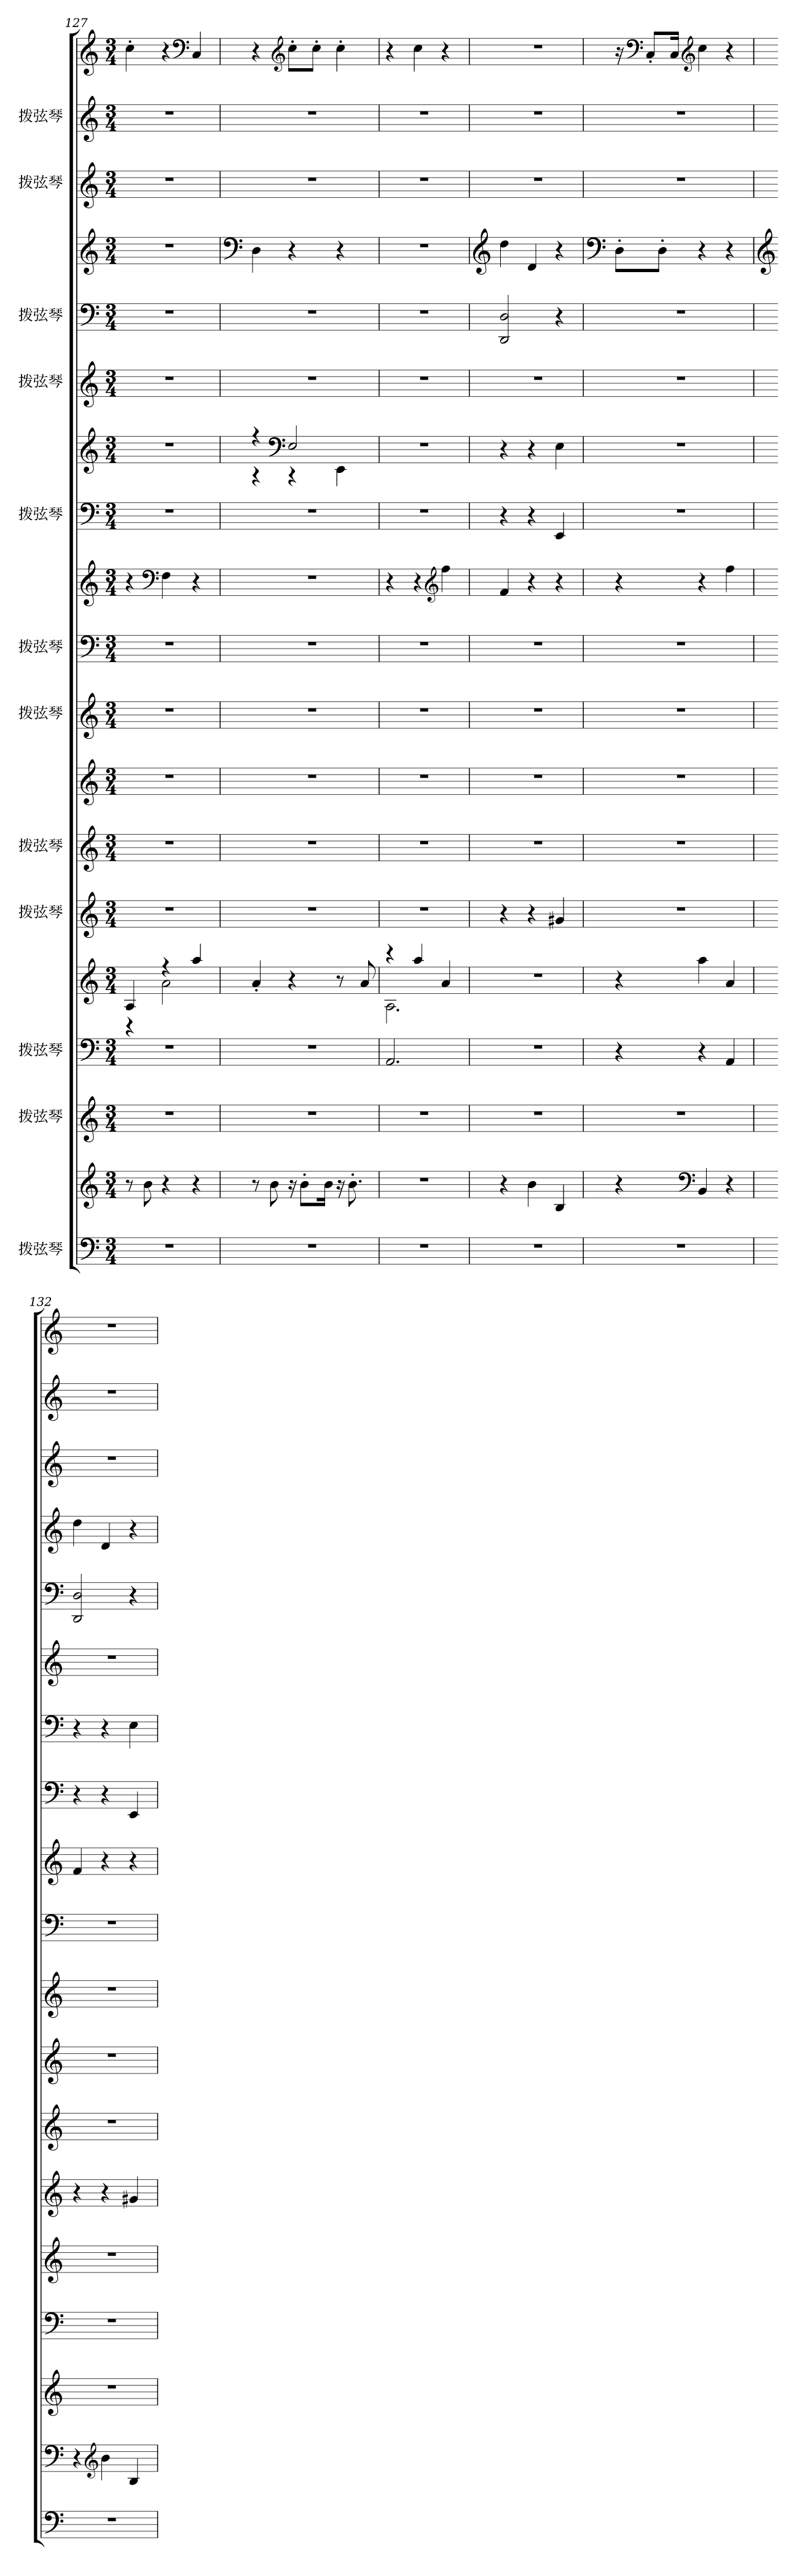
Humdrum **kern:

**kern	**kern	**kern	**kern	**kern	**kern	**kern	**kern	**kern	**kern	**kern	**kern	**kern	**kern	**kern	**kern	**kern	**kern	**kern
*part12	*part12	*part11	*part10	*part10	*part9	*part8	*part8	*part7	*part6	*part6	*part5	*part5	*part4	*part3	*part3	*part2	*part1	*part1
*staff19	*staff18	*staff17	*staff16	*staff15	*staff14	*staff13	*staff12	*staff11	*staff10	*staff9	*staff8	*staff7	*staff6	*staff5	*staff4	*staff3	*staff2	*staff1
*I"拨弦琴	*	*I"拨弦琴	*I"拨弦琴	*	*I"拨弦琴	*I"拨弦琴	*	*I"拨弦琴	*I"拨弦琴	*	*I"拨弦琴	*	*I"拨弦琴	*I"拨弦琴	*	*I"拨弦琴	*I"拨弦琴	*
*clefF4	*clefG2	*clefG2	*clefF4	*clefG2	*clefG2	*clefG2	*clefG2	*clefG2	*clefF4	*clefG2	*clefF4	*clefG2	*clefG2	*clefF4	*clefG2	*clefG2	*clefG2	*clefG2
*k[]	*k[]	*k[]	*k[]	*k[]	*k[]	*k[]	*k[]	*k[]	*k[]	*k[]	*k[]	*k[]	*k[]	*k[]	*k[]	*k[]	*k[]	*k[]
*M3/4	*M3/4	*M3/4	*M3/4	*M3/4	*M3/4	*M3/4	*M3/4	*M3/4	*M3/4	*M3/4	*M3/4	*M3/4	*M3/4	*M3/4	*M3/4	*M3/4	*M3/4	*M3/4
=127	=127	=127	=127	=127	=127	=127	=127	=127	=127	=127	=127	=127	=127	=127	=127	=127	=127	=127
*	*	*	*	*^	*	*	*	*	*	*	*	*	*	*	*	*	*	*
2.r	8r	2.r	2.r	4A/	4r	2.r	2.r	2.r	2.r	2.r	4r	2.r	2.r	2.r	2.r	2.r	2.r	2.r	4cc'\
.	8b\	.	.	.	.	.	.	.	.	.	.	.	.	.	.	.	.	.	.
*	*	*	*	*	*	*	*	*	*	*	*clefF4	*	*	*	*	*	*	*	*
.	4r	.	.	4r	2a\	.	.	.	.	.	4F\	.	.	.	.	.	.	.	4r
*	*	*	*	*	*	*	*	*	*	*	*	*	*	*	*	*	*	*	*clefF4
.	4r	.	.	4aa/	.	.	.	.	.	.	4r	.	.	.	.	.	.	.	4C/
*	*	*	*	*v	*v	*	*	*	*	*	*	*	*	*	*	*	*	*	*
=128	=128	=128	=128	=128	=128	=128	=128	=128	=128	=128	=128	=128	=128	=128	=128	=128	=128	=128
*	*	*	*	*	*	*	*	*	*	*	*	*	*	*	*clefF4	*	*	*
*	*	*	*	*	*	*	*	*	*	*	*	*^	*	*	*	*	*	*
2.r	8r	2.r	2.r	4a'/	2.r	2.r	2.r	2.r	2.r	2.r	2.r	4r	4r	2.r	2.r	4D\	2.r	2.r	4r
.	8b\	.	.	.	.	.	.	.	.	.	.	.	.	.	.	.	.	.	.
*	*	*	*	*	*	*	*	*	*	*	*	*clefF4	*	*	*	*	*	*	*clefG2
.	16r	.	.	4r	.	.	.	.	.	.	.	2E/	4r	.	.	4r	.	.	8cc'\L
.	8b'\L	.	.	.	.	.	.	.	.	.	.	.	.	.	.	.	.	.	.
.	.	.	.	.	.	.	.	.	.	.	.	.	.	.	.	.	.	.	8cc'\J
.	16b\Jk	.	.	.	.	.	.	.	.	.	.	.	.	.	.	.	.	.	.
.	16r	.	.	8r	.	.	.	.	.	.	.	.	4EE\	.	.	4r	.	.	4cc'\
.	8.b'\	.	.	.	.	.	.	.	.	.	.	.	.	.	.	.	.	.	.
.	.	.	.	8a/	.	.	.	.	.	.	.	.	.	.	.	.	.	.	.
*	*	*	*	*	*	*	*	*	*	*	*	*v	*v	*	*	*	*	*	*
!!LO:PB:g=z
=129	=129	=129	=129	=129	=129	=129	=129	=129	=129	=129	=129	=129	=129	=129	=129	=129	=129	=129
*	*	*	*	*^	*	*	*	*	*	*	*	*	*	*	*	*	*	*
2.r	2.r	2.r	2.AA/	4r	2.A\	2.r	2.r	2.r	2.r	2.r	4r	2.r	2.r	2.r	2.r	2.r	2.r	2.r	4r
.	.	.	.	4aa/	.	.	.	.	.	.	4r	.	.	.	.	.	.	.	4cc\
*	*	*	*	*	*	*	*	*	*	*	*clefG2	*	*	*	*	*	*	*	*
.	.	.	.	4a/	.	.	.	.	.	.	4ff\	.	.	.	.	.	.	.	4r
*	*	*	*	*v	*v	*	*	*	*	*	*	*	*	*	*	*	*	*	*
=130	=130	=130	=130	=130	=130	=130	=130	=130	=130	=130	=130	=130	=130	=130	=130	=130	=130	=130
*	*	*	*	*	*	*	*	*	*	*	*	*	*	*	*clefG2	*	*	*
2.r	4r	2.r	2.r	2.r	4r	2.r	2.r	2.r	2.r	4f/	4r	4r	2.r	2DD/ 2D/	4dd\	2.r	2.r	2.r
.	4b\	.	.	.	4r	.	.	.	.	4r	4r	4r	.	.	4d/	.	.	.
.	4B/	.	.	.	4g#X/	.	.	.	.	4r	4EE/	4E\	.	4r	4r	.	.	.
=131	=131	=131	=131	=131	=131	=131	=131	=131	=131	=131	=131	=131	=131	=131	=131	=131	=131	=131
*	*	*	*	*	*	*	*	*	*	*	*	*	*	*	*clefF4	*	*	*
2.r	4r	2.r	4r	4r	2.r	2.r	2.r	2.r	2.r	4r	2.r	2.r	2.r	2.r	8D'\L	2.r	2.r	16r
*	*	*	*	*	*	*	*	*	*	*	*	*	*	*	*	*	*	*clefF4
.	.	.	.	.	.	.	.	.	.	.	.	.	.	.	.	.	.	8C'/L
.	.	.	.	.	.	.	.	.	.	.	.	.	.	.	8D'\J	.	.	.
.	.	.	.	.	.	.	.	.	.	.	.	.	.	.	.	.	.	16C/Jk
*	*clefF4	*	*	*	*	*	*	*	*	*	*	*	*	*	*	*	*	*clefG2
.	4BB/	.	4r	4aa\	.	.	.	.	.	4r	.	.	.	.	4r	.	.	4cc\
.	4r	.	4AA/	4a/	.	.	.	.	.	4ff\	.	.	.	.	4r	.	.	4r
=132	=132	=132	=132	=132	=132	=132	=132	=132	=132	=132	=132	=132	=132	=132	=132	=132	=132	=132
*	*	*	*	*	*	*	*	*	*	*	*	*	*	*	*clefG2	*	*	*
2.r	4r	2.r	2.r	2.r	4r	2.r	2.r	2.r	2.r	4f/	4r	4r	2.r	2DD/ 2D/	4dd\	2.r	2.r	2.r
*	*clefG2	*	*	*	*	*	*	*	*	*	*	*	*	*	*	*	*	*
.	4b\	.	.	.	4r	.	.	.	.	4r	4r	4r	.	.	4d/	.	.	.
.	4B/	.	.	.	4g#X/	.	.	.	.	4r	4EE/	4E\	.	4r	4r	.	.	.
=	=	=	=	=	=	=	=	=	=	=	=	=	=	=	=	=	=	=
*-	*-	*-	*-	*-	*-	*-	*-	*-	*-	*-	*-	*-	*-	*-	*-	*-	*-	*-
